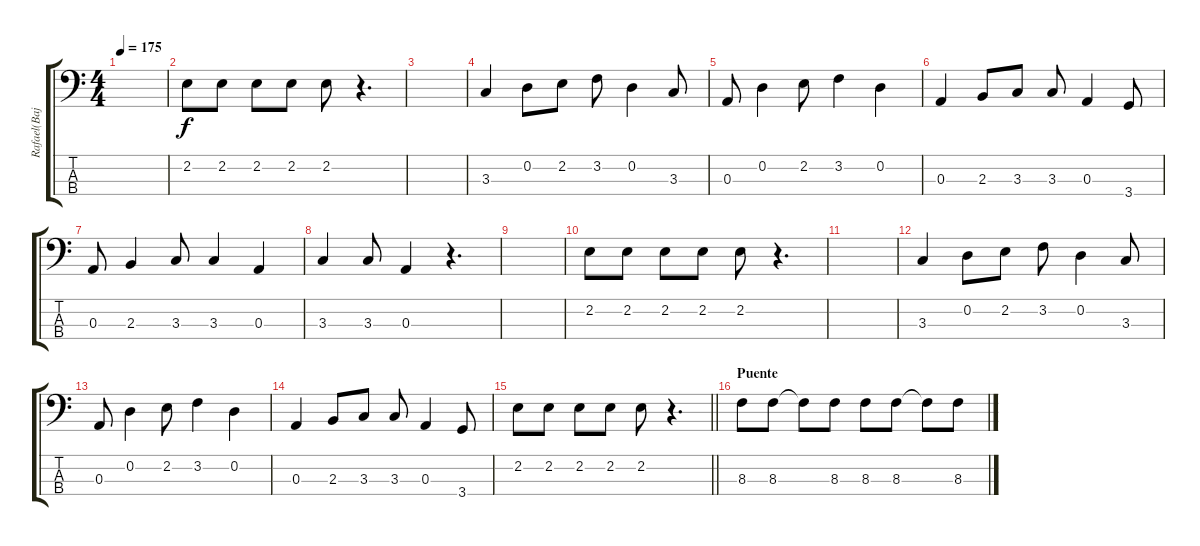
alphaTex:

\track ("Rafael(Bajo)" "Rafael(Baj") {instrument electricbassfinger}
\staff {score tabs}
\tuning (G2 D2 A1 E1) {hide}
\ts (4 4)
\tempo 175
\clef f4
\ks c
|
2.2.8 2.2.8 2.2.8 2.2.8 2.2.8 r.4{d} |
|
3.3.4 0.2.8 2.2.8 3.2.8 0.2.4 3.3.8 |
0.3.8 0.2.4 2.2.8 3.2.4 0.2.4 |
0.3.4 2.3.8 3.3.8 3.3.8 0.3.4 3.4.8 |
0.3.8 2.3.4 3.3.8 3.3.4 0.3.4 |
3.3.4 3.3.8 0.3.4 r.4{d} |
|
2.2.8 2.2.8 2.2.8 2.2.8 2.2.8 r.4{d} |
|
3.3.4 0.2.8 2.2.8 3.2.8 0.2.4 3.3.8 |
0.3.8 0.2.4 2.2.8 3.2.4 0.2.4 |
0.3.4 2.3.8 3.3.8 3.3.8 0.3.4 3.4.8 |
\barLineRight lightlight
2.2.8 2.2.8 2.2.8 2.2.8 2.2.8 r.4{d} |
\section ("" "Puente")
8.3.8 8.3.8 8.3{t}.8 8.3.8 8.3.8 8.3.8 8.3{t}.8 8.3.8
